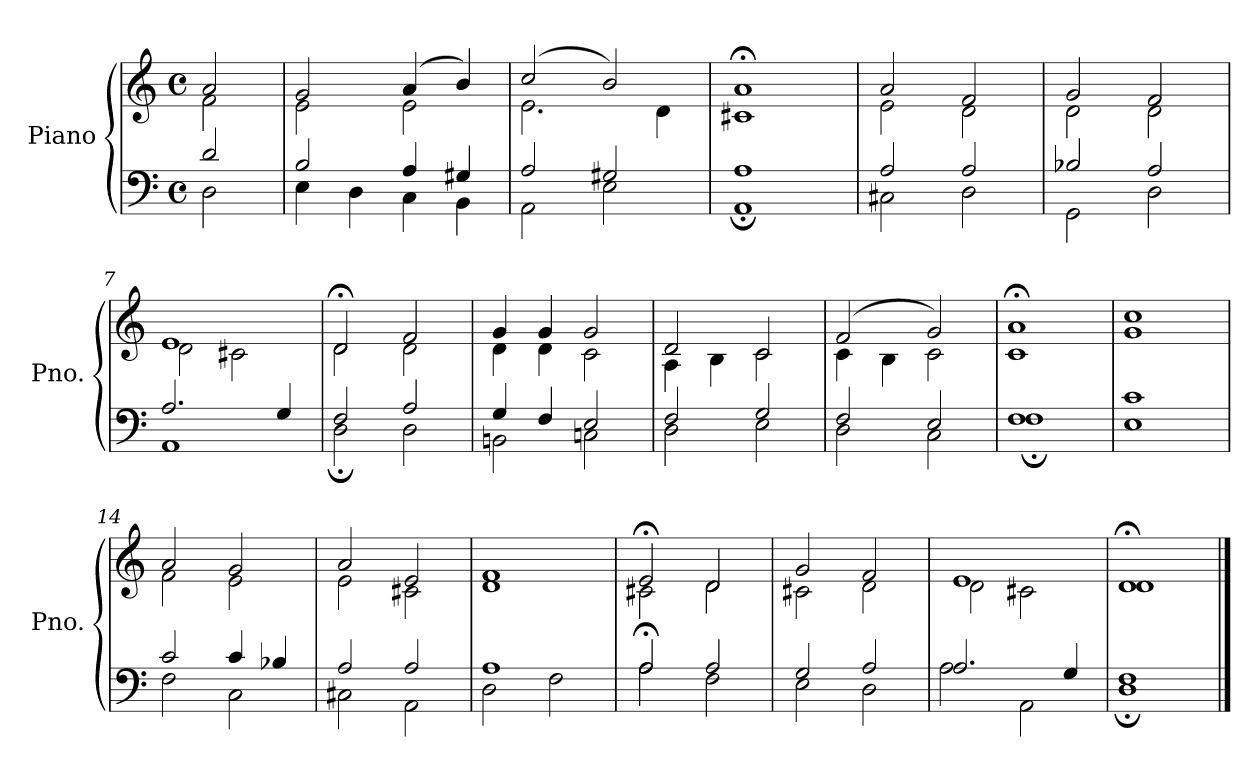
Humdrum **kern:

**kern	**kern
*part1	*part1
*staff2	*staff1
*I"Piano	*
*I'Pno.	*
*clefF4	*clefG2
*k[]	*k[]
*M4/4	*M4/4
*met(c)	*met(c)
=1	=1
*^	*^
2d/	2D\	2a/	2f\
=2	=2	=2	=2
2B/	4E\	2g/	2e\
.	4D\	.	.
4A/	4C\	(4a/	2e\
4G#X/	4BB\	4b/)	.
=3	=3	=3	=3
2A/	2AA\	(2cc/	2.e\
2G#X/	2E\	2b/)	.
.	.	.	4d\
=4	=4	=4	=4
1A	1AA;	1a;<	1c#X
=5	=5	=5	=5
2A/	2C#X\	2a/	2e\
2A/	2D\	2f/	2d\
=6	=6	=6	=6
2B-X/	2GG\	2g/	2d\
2A/	2D\	2f/	2d\
=7	=7	=7	=7
2.A/	1AA	1e	2d\
.	.	.	2c#X\
4G/	.	.	.
!!LO:LB:g=z	!!
=8	=8	=8	=8
2F/	2D;\	2d;</	2d\
2A/	2D\	2f/	2d\
=9	=9	=9	=9
4G/	2BBn\	4g/	4d\
4F/	.	4g/	4d\
2E/	2Cn\	2g/	2c\
=10	=10	=10	=10
2F/	2D\	2d/	4A\
.	.	.	4B\
2G/	2E\	2c/	2c\
=11	=11	=11	=11
2F/	2D\	(2f/	4c\
.	.	.	4B\
2E/	2C\	2g/)	2c\
=12	=12	=12	=12
1F	1F;	1a;<	1c
=13	=13	=13	=13
1c	1E	1cc	1g
=14	=14	=14	=14
2c/	2F\	2a/	2f\
4c/	2C\	2g/	2e\
4B-X/	.	.	.
!!LO:LB:g=z	!!
=15	=15	=15	=15
2A/	2C#X\	2a/	2e\
2A/	2AA\	2e/	2c#X\
=16	=16	=16	=16
1A	2D\	1f	1d
.	2F\	.	.
=17	=17	=17	=17
2A;</	2A\	2e;</	2c#X\
2A/	2F\	2d/	2d\
=18	=18	=18	=18
2G/	2E\	2g/	2c#X\
2A/	2D\	2f/	2d\
=19	=19	=19	=19
2.A/	2A\	1e	2d\
.	2AA\	.	2c#X\
4G/	.	.	.
=20	=20	=20	=20
1F	1D;	1d;<	1d
*v	*v	*	*
*	*v	*v
==	==
*-	*-
